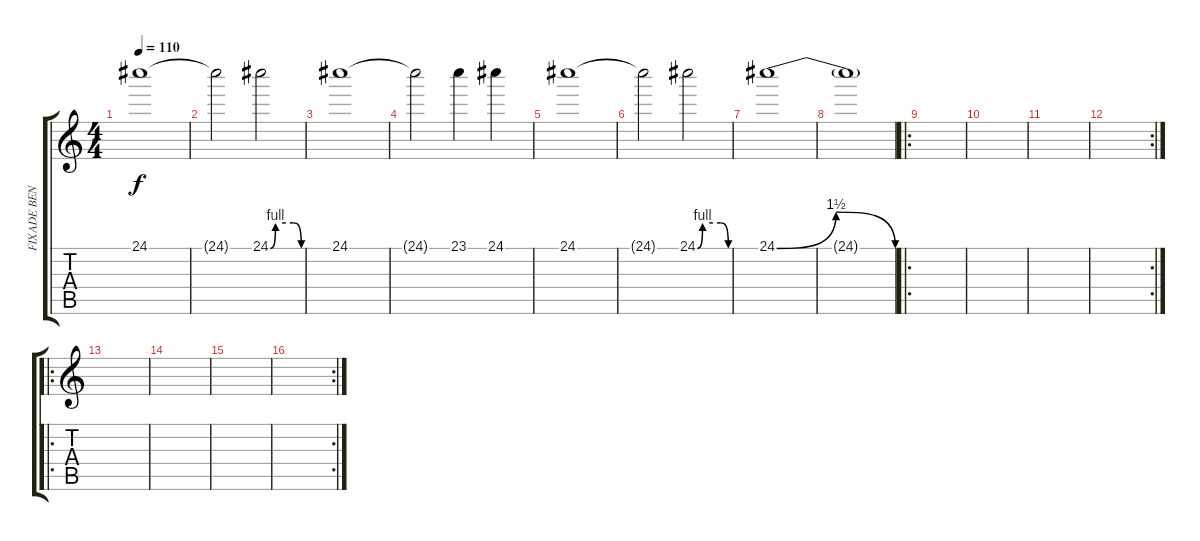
\track ("FIXADE BENDS BAR 177-184" "FIXADE BEN") {instrument overdrivenguitar}
\staff {score tabs}
\tuning (Db4 Ab3 E3 B2 Gb2 Db2) {hide}
\ts (4 4)
\tempo 110
\clef g2
\ks c
24.1.1{dy f} |
24.1{t}.2 24.1{be (custom 0 0 10 4 30 4 45 4 60 0)}.2 |
24.1.1 |
24.1{t}.2 23.1.4 24.1.4 |
24.1.1 |
24.1{t}.2 24.1{be (custom 0 0 10 4 30 4 45 4 60 0)}.2 |
24.1{be (bendrelease 0 0 15 6 45 6 60 0)}.1 |
24.1{t}.1 |
\ro
|
|
|
\rc 2
|
\ro
|
|
|
\rc 2
